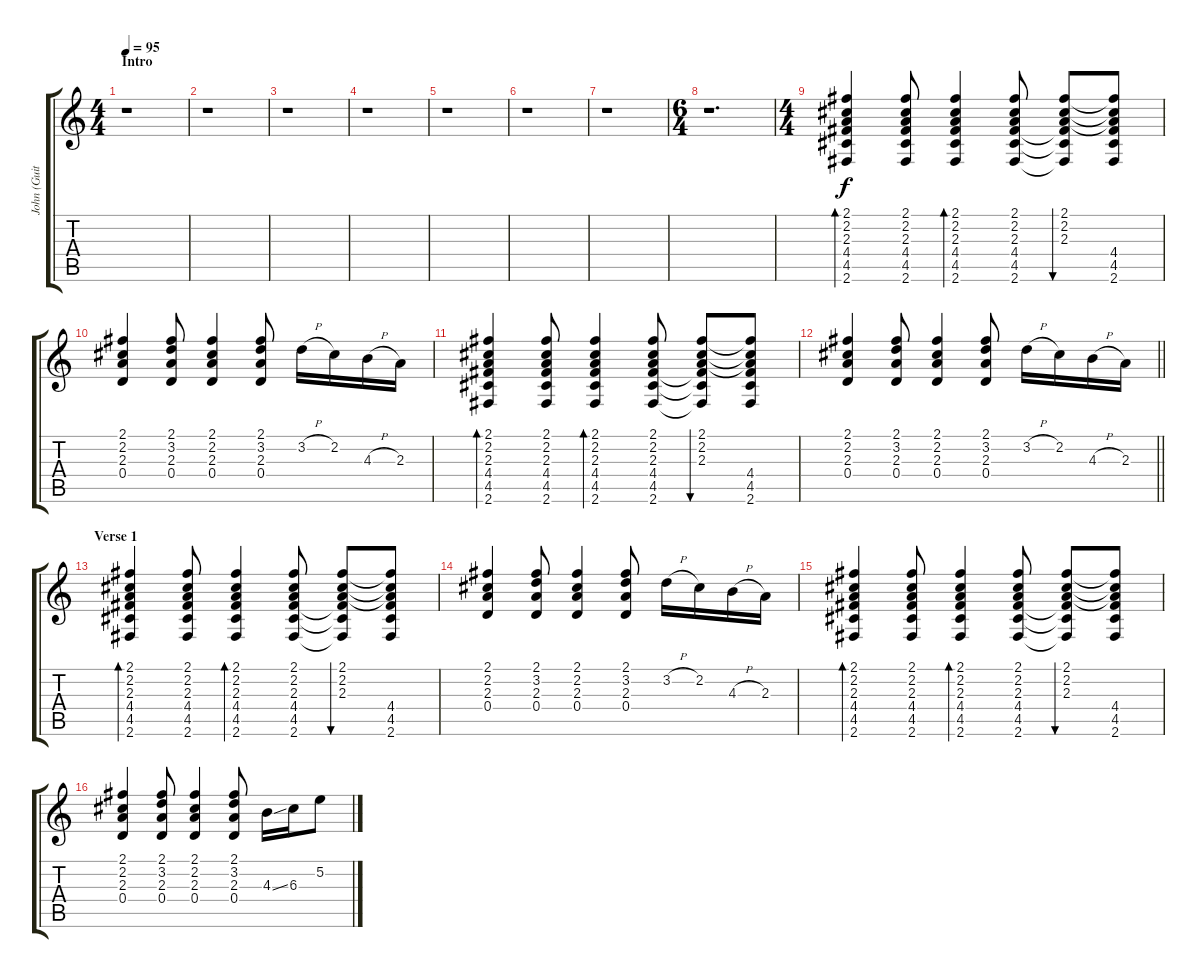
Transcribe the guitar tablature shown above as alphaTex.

\track ("John (Guitar)" "John (Guit") {instrument electricguitarclean}
\staff {score tabs}
\tuning (E4 B3 G3 D3 A2 E2) {hide}
\ts (4 4)
\section ("" "Intro")
\tempo 95
\clef g2
\ks c
r.1{dy f instrument electricguitarclean} |
r.1 |
r.1 |
r.1 |
r.1 |
r.1 |
r.1 |
\ts (6 4)
r.1{d} |
\ts (4 4)
(2.1 2.2 2.3 4.4 4.5 2.6).4{bd 60} (2.1 2.2 2.3 4.4 4.5 2.6).8 (2.1 2.2 2.3 4.4 4.5 2.6).4{bd 60} (2.1 2.2 2.3 4.4 4.5 2.6).8 (2.1 2.2 2.3 4.4{t} 4.5{t} 2.6{t}).8{bu 120} (2.1{t} 2.2{t} 2.3{t} 4.4 4.5 2.6).8 |
(2.1 2.2 2.3 0.4).4 (2.1 3.2 2.3 0.4).8 (2.1 2.2 2.3 0.4).4 (2.1 3.2 2.3 0.4).8 3.2{h}.16 2.2.16 4.3{h}.16 2.3.16 |
(2.1 2.2 2.3 4.4 4.5 2.6).4{bd 60} (2.1 2.2 2.3 4.4 4.5 2.6).8 (2.1 2.2 2.3 4.4 4.5 2.6).4{bd 60} (2.1 2.2 2.3 4.4 4.5 2.6).8 (2.1 2.2 2.3 4.4{t} 4.5{t} 2.6{t}).8{bu 120} (2.1{t} 2.2{t} 2.3{t} 4.4 4.5 2.6).8 |
\barLineRight lightlight
(2.1 2.2 2.3 0.4).4 (2.1 3.2 2.3 0.4).8 (2.1 2.2 2.3 0.4).4 (2.1 3.2 2.3 0.4).8 3.2{h}.16 2.2.16 4.3{h}.16 2.3.16 |
\section ("" "Verse 1")
(2.1 2.2 2.3 4.4 4.5 2.6).4{bd 60} (2.1 2.2 2.3 4.4 4.5 2.6).8 (2.1 2.2 2.3 4.4 4.5 2.6).4{bd 60} (2.1 2.2 2.3 4.4 4.5 2.6).8 (2.1 2.2 2.3 4.4{t} 4.5{t} 2.6{t}).8{bu 120} (2.1{t} 2.2{t} 2.3{t} 4.4 4.5 2.6).8 |
(2.1 2.2 2.3 0.4).4 (2.1 3.2 2.3 0.4).8 (2.1 2.2 2.3 0.4).4 (2.1 3.2 2.3 0.4).8 3.2{h}.16 2.2.16 4.3{h}.16 2.3.16 |
(2.1 2.2 2.3 4.4 4.5 2.6).4{bd 60} (2.1 2.2 2.3 4.4 4.5 2.6).8 (2.1 2.2 2.3 4.4 4.5 2.6).4{bd 60} (2.1 2.2 2.3 4.4 4.5 2.6).8 (2.1 2.2 2.3 4.4{t} 4.5{t} 2.6{t}).8{bu 120} (2.1{t} 2.2{t} 2.3{t} 4.4 4.5 2.6).8 |
(2.1 2.2 2.3 0.4).4 (2.1 3.2 2.3 0.4).8 (2.1 2.2 2.3 0.4).4 (2.1 3.2 2.3 0.4).8 4.3{ss}.16 6.3.16 5.2.8
